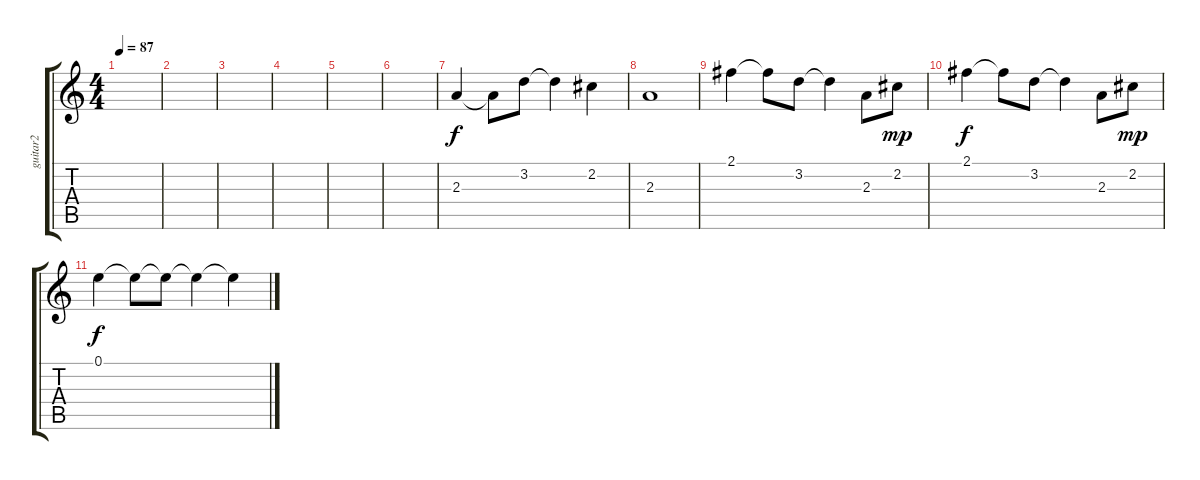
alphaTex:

\track ("guitar2" "guitar2") {instrument electricguitarclean}
\staff {score tabs}
\tuning (E4 B3 G3 D3 A2 E2) {hide}
\ts (4 4)
\tempo 87
\clef g2
\ks c
|
|
|
|
|
|
2.3.4 2.3{t}.8 3.2.8 3.2{t}.4 2.2.4 |
2.3.1 |
2.1.4 2.1{t}.8 3.2.8 3.2{t}.4 2.3.8 2.2.8{dy mp} |
2.1.4{dy f} 2.1{t}.8 3.2.8 3.2{t}.4 2.3.8 2.2.8{dy mp} |
0.1.4{dy f} 0.1{t}.8 0.1{t}.8 0.1{t}.4 0.1{t}.4
